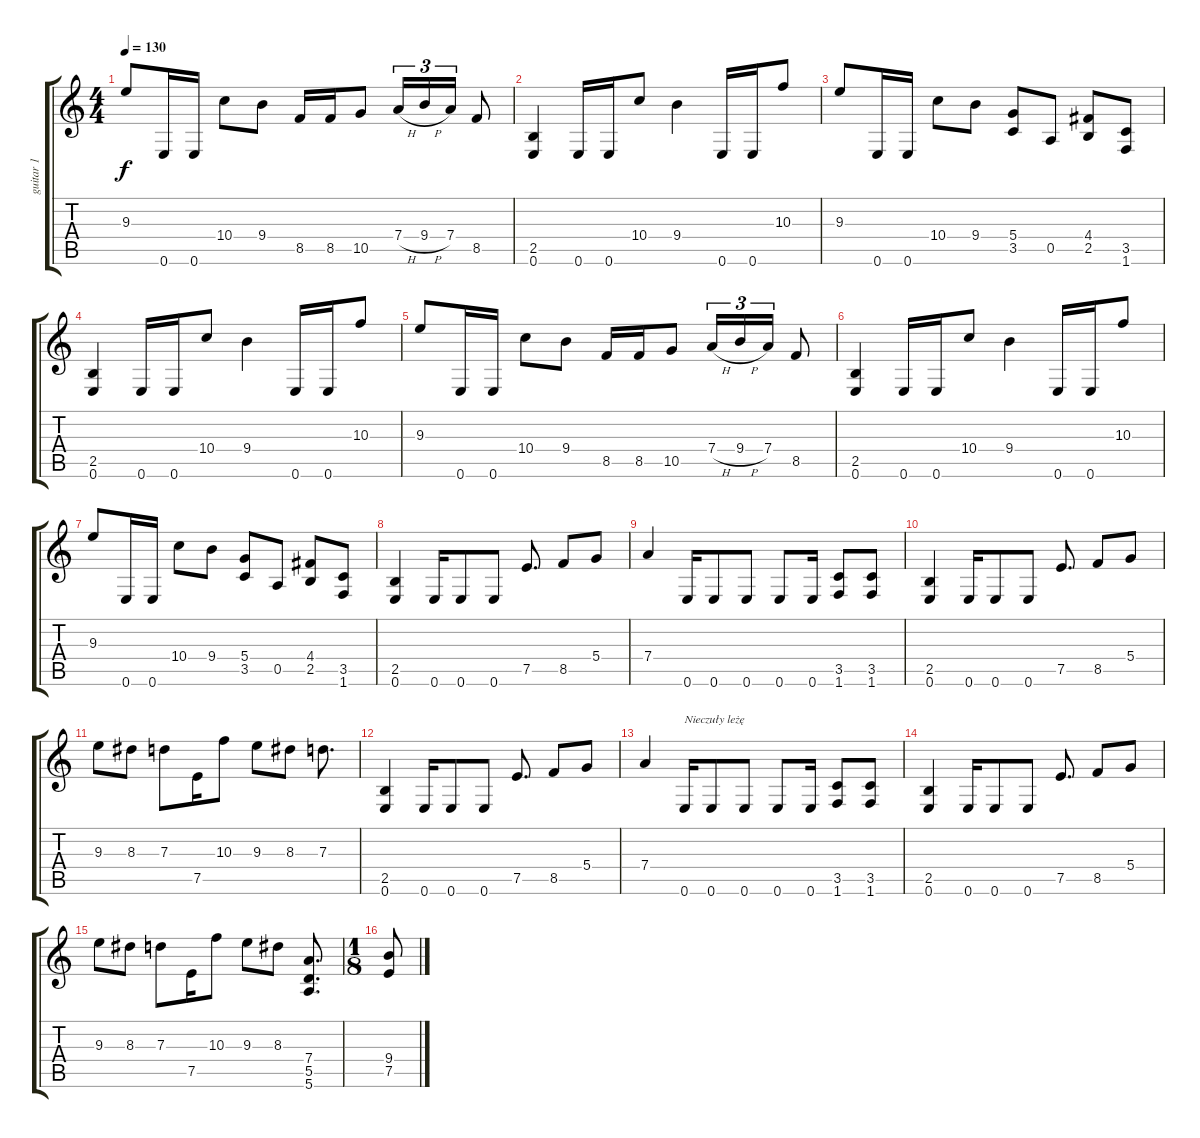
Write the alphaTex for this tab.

\track ("guitar 1" "guitar 1") {instrument distortionguitar}
\staff {score tabs}
\tuning (E4 B3 G3 D3 A2 E2) {hide}
\ts (4 4)
\tempo 130
\clef g2
\ks c
9.3.8{dy f} 0.6.16 0.6.16 10.4.8 9.4.8 8.5.16 8.5.16 10.5.8 7.4{h}.16{tu (3 2)} 9.4{h}.16{tu (3 2)} 7.4.16{tu (3 2)} 8.5.8 |
(2.5 0.6).4 0.6.16 0.6.16 10.4.8 9.4.4 0.6.16 0.6.16 10.3.8 |
9.3.8 0.6.16 0.6.16 10.4.8 9.4.8 (5.4 3.5).8 0.5.8 (4.4 2.5).8 (3.5 1.6).8 |
(2.5 0.6).4 0.6.16 0.6.16 10.4.8 9.4.4 0.6.16 0.6.16 10.3.8 |
9.3.8 0.6.16 0.6.16 10.4.8 9.4.8 8.5.16 8.5.16 10.5.8 7.4{h}.16{tu (3 2)} 9.4{h}.16{tu (3 2)} 7.4.16{tu (3 2)} 8.5.8 |
(2.5 0.6).4 0.6.16 0.6.16 10.4.8 9.4.4 0.6.16 0.6.16 10.3.8 |
9.3.8 0.6.16 0.6.16 10.4.8 9.4.8 (5.4 3.5).8 0.5.8 (4.4 2.5).8 (3.5 1.6).8 |
(2.5 0.6).4 0.6.16 0.6.8 0.6.8 7.5.8{d} 8.5.8 5.4.8 |
7.4.4 0.6.16 0.6.8 0.6.8 0.6.8 0.6.16 (3.5 1.6).8 (3.5 1.6).8 |
(2.5 0.6).4 0.6.16 0.6.8 0.6.8 7.5.8{d} 8.5.8 5.4.8 |
9.3.8 8.3.8 7.3.8 7.5.16 10.3.8 9.3.8 8.3.8 7.3.8{d} |
(2.5 0.6).4 0.6.16 0.6.8 0.6.8 7.5.8{d} 8.5.8 5.4.8 |
7.4.4 0.6.16{txt "Nieczuły leżę"} 0.6.8 0.6.8 0.6.8 0.6.16 (3.5 1.6).8 (3.5 1.6).8 |
(2.5 0.6).4 0.6.16 0.6.8 0.6.8 7.5.8{d} 8.5.8 5.4.8 |
9.3.8 8.3.8 7.3.8 7.5.16 10.3.8 9.3.8 8.3.8 (7.4 5.5 5.6).8{d} |
\ts (1 8)
(9.4 7.5).8
